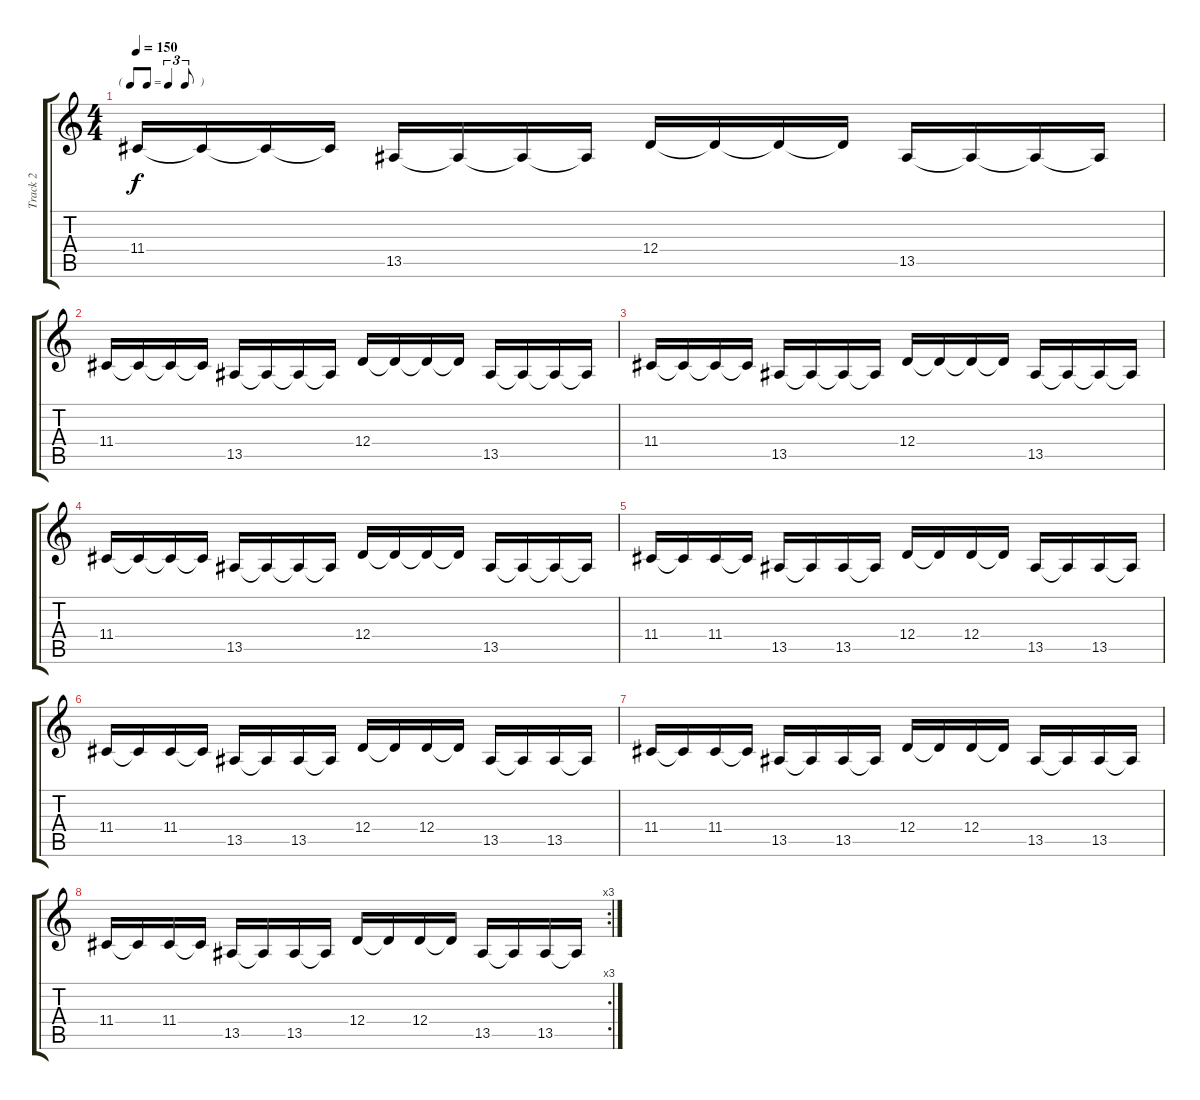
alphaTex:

\track ("Track 2" "Track 2") {instrument lead5charang}
\staff {score tabs}
\tuning (E4 B3 G3 D3 A2 E2) {hide}
\ts (4 4)
\tf triplet8th
\tempo 150
\clef g2
\ks c
11.4.16{dy f} 11.4{t}.16 11.4{t}.16 11.4{t}.16 13.5.16 13.5{t}.16 13.5{t}.16 13.5{t}.16 12.4.16 12.4{t}.16 12.4{t}.16 12.4{t}.16 13.5.16 13.5{t}.16 13.5{t}.16 13.5{t}.16 |
11.4.16 11.4{t}.16 11.4{t}.16 11.4{t}.16 13.5.16 13.5{t}.16 13.5{t}.16 13.5{t}.16 12.4.16 12.4{t}.16 12.4{t}.16 12.4{t}.16 13.5.16 13.5{t}.16 13.5{t}.16 13.5{t}.16 |
11.4.16 11.4{t}.16 11.4{t}.16 11.4{t}.16 13.5.16 13.5{t}.16 13.5{t}.16 13.5{t}.16 12.4.16 12.4{t}.16 12.4{t}.16 12.4{t}.16 13.5.16 13.5{t}.16 13.5{t}.16 13.5{t}.16 |
11.4.16 11.4{t}.16 11.4{t}.16 11.4{t}.16 13.5.16 13.5{t}.16 13.5{t}.16 13.5{t}.16 12.4.16 12.4{t}.16 12.4{t}.16 12.4{t}.16 13.5.16 13.5{t}.16 13.5{t}.16 13.5{t}.16 |
11.4.16 11.4{t}.16 11.4.16 11.4{t}.16 13.5.16 13.5{t}.16 13.5.16 13.5{t}.16 12.4.16 12.4{t}.16 12.4.16 12.4{t}.16 13.5.16 13.5{t}.16 13.5.16 13.5{t}.16 |
11.4.16 11.4{t}.16 11.4.16 11.4{t}.16 13.5.16 13.5{t}.16 13.5.16 13.5{t}.16 12.4.16 12.4{t}.16 12.4.16 12.4{t}.16 13.5.16 13.5{t}.16 13.5.16 13.5{t}.16 |
11.4.16 11.4{t}.16 11.4.16 11.4{t}.16 13.5.16 13.5{t}.16 13.5.16 13.5{t}.16 12.4.16 12.4{t}.16 12.4.16 12.4{t}.16 13.5.16 13.5{t}.16 13.5.16 13.5{t}.16 |
\rc 3
11.4.16 11.4{t}.16 11.4.16 11.4{t}.16 13.5.16 13.5{t}.16 13.5.16 13.5{t}.16 12.4.16 12.4{t}.16 12.4.16 12.4{t}.16 13.5.16 13.5{t}.16 13.5.16 13.5{t}.16
